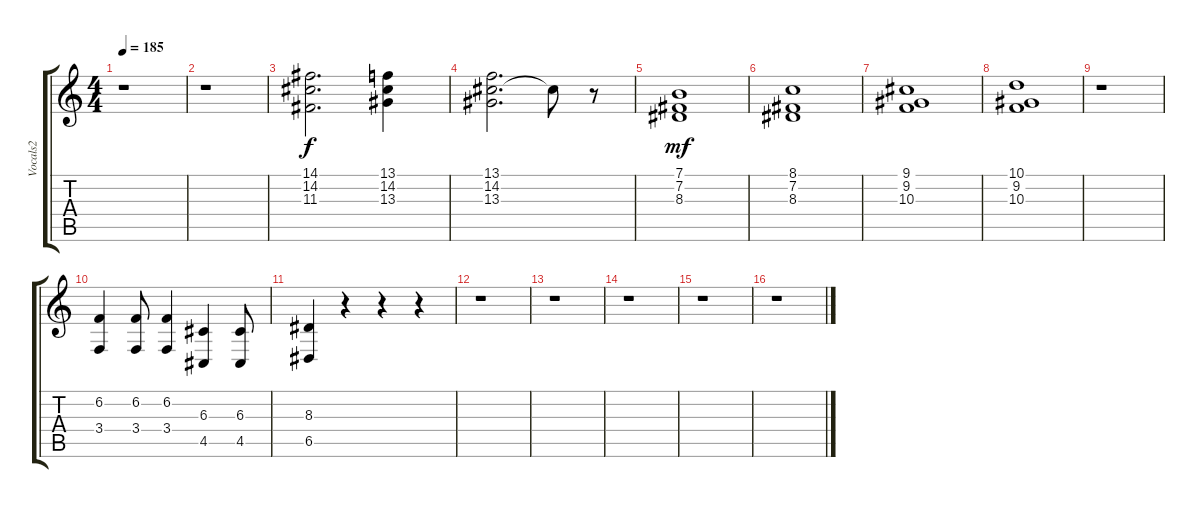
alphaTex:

\track ("Vocals2" "Vocals2") {instrument lead2sawtooth}
\staff {score tabs}
\tuning (E4 B3 G3 D3 A2 E2) {hide}
\ts (4 4)
\tempo 185
\clef g2
\ks c
r.1{dy mp} |
r.1 |
(14.1 14.2 11.3).2{d dy f instrument choiraahs} (13.1 14.2 13.3).4 |
(13.1 14.2 13.3).2{d} 14.2{t}.8 r.8 |
(7.1 7.2 8.3).1{dy mf} |
(8.1 7.2 8.3).1 |
(9.1 9.2 10.3).1 |
(10.1 9.2 10.3).1 |
r.1 |
(6.2 3.4).4{instrument lead2sawtooth} (6.2 3.4).8 (6.2 3.4).4 (6.3 4.5).4 (6.3 4.5).8 |
\section ("" "")
(8.3 6.5).4 r.4 r.4 r.4 |
r.1 |
r.1 |
r.1 |
\section ("" "")
r.1 |
r.1
